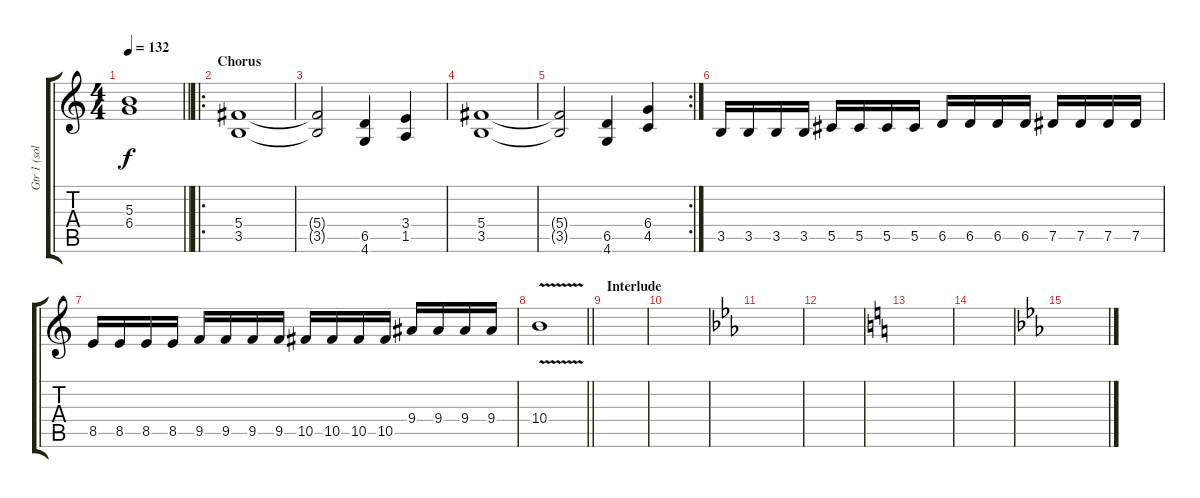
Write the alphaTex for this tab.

\track ("Gtr 1 (solos)" "Gtr 1 (sol") {instrument distortionguitar}
\staff {score tabs}
\tuning (Eb4 Bb3 Gb3 Db3 Ab2 Eb2) {hide}
\ts (4 4)
\tempo 132
\clef g2
\barLineRight lightlight
\ks c
(5.3 6.4).1{dy f} |
\ro
\section ("" "Chorus")
(5.4 3.5).1 |
(5.4{t} 3.5{t}).2 (6.5 4.6).4 (3.4 1.5).4 |
(5.4 3.5).1 |
\rc 2
(5.4{t} 3.5{t}).2 (6.5 4.6).4 (6.4 4.5).4 |
3.5.16 3.5.16 3.5.16 3.5.16 5.5.16 5.5.16 5.5.16 5.5.16 6.5.16 6.5.16 6.5.16 6.5.16 7.5.16 7.5.16 7.5.16 7.5.16 |
8.5.16 8.5.16 8.5.16 8.5.16 9.5.16 9.5.16 9.5.16 9.5.16 10.5.16 10.5.16 10.5.16 10.5.16 9.4.16 9.4.16 9.4.16 9.4.16 |
\barLineRight lightlight
10.4{v}.1 |
\section ("" "Interlude")
|
|
\ks eb
|
|
\ks c
|
|
\ks eb
